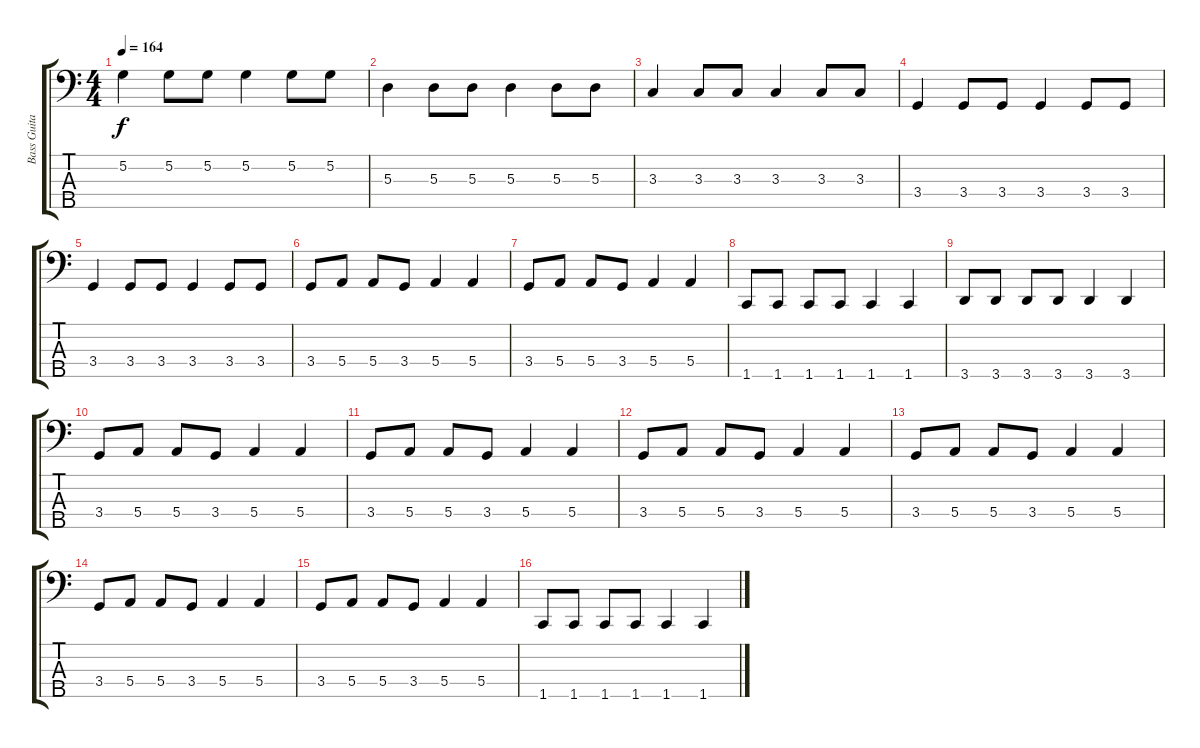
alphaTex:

\track ("Bass Guitar" "Bass Guita") {instrument electricbassfinger}
\staff {score tabs}
\tuning (G2 D2 A1 E1 B0) {hide}
\ts (4 4)
\tempo 164
\clef f4
\ks c
5.2.4{dy f} 5.2.8 5.2.8 5.2.4 5.2.8 5.2.8 |
5.3.4 5.3.8 5.3.8 5.3.4 5.3.8 5.3.8 |
3.3.4 3.3.8 3.3.8 3.3.4 3.3.8 3.3.8 |
3.4.4 3.4.8 3.4.8 3.4.4 3.4.8 3.4.8 |
3.4.4 3.4.8 3.4.8 3.4.4 3.4.8 3.4.8 |
3.4.8 5.4.8 5.4.8 3.4.8 5.4.4 5.4.4 |
3.4.8 5.4.8 5.4.8 3.4.8 5.4.4 5.4.4 |
1.5.8 1.5.8 1.5.8 1.5.8 1.5.4 1.5.4 |
3.5.8 3.5.8 3.5.8 3.5.8 3.5.4 3.5.4 |
3.4.8 5.4.8 5.4.8 3.4.8 5.4.4 5.4.4 |
3.4.8 5.4.8 5.4.8 3.4.8 5.4.4 5.4.4 |
3.4.8 5.4.8 5.4.8 3.4.8 5.4.4 5.4.4 |
3.4.8 5.4.8 5.4.8 3.4.8 5.4.4 5.4.4 |
3.4.8 5.4.8 5.4.8 3.4.8 5.4.4 5.4.4 |
3.4.8 5.4.8 5.4.8 3.4.8 5.4.4 5.4.4 |
1.5.8 1.5.8 1.5.8 1.5.8 1.5.4 1.5.4
